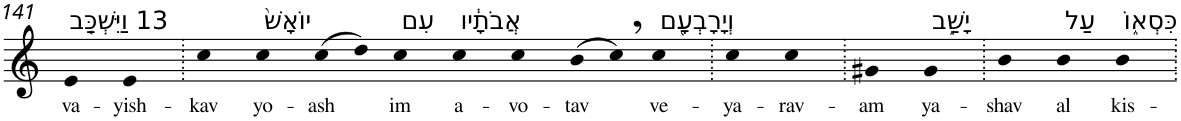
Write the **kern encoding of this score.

**kern	**text
*part1	*part1
*staff1	*staff1
*I"Piano	*
*I'Pno	*
!!LO:PB:g=z
*clefG2	*
*k[]	*
=141	=141
!LO:TX:a:t=13 וַיִּשְׁכַּ֤ב	!
!	!LO:LY:b
4e	va-
!	!LO:LY:b
4e	-yish-
=142.	=142.
!	!LO:LY:b
4cc	-kav
!LO:TX:a:t=יוֹאָשׁ֙	!
!	!LO:LY:b
4cc	yo-
!	!LO:LY:b
(>8cc	-ash
8dd)	.
!LO:TX:a:t=עִם	!
!	!LO:LY:b
4cc	im
!LO:TX:a:t=אֲבֹתָ֔יו	!
!	!LO:LY:b
4cc	a-
!	!LO:LY:b
4cc	-vo-
!	!LO:LY:b
(>8b	-tav
8cc,)	.
!LO:TX:a:t=וְיָרָבְעָ֖ם	!
!	!LO:LY:b
4cc	ve-
=143.	=143.
!	!LO:LY:b
4cc	-ya-
!	!LO:LY:b
4cc	-rav-
=144.	=144.
!	!LO:LY:b
4g#X	-am
!LO:TX:a:t=יָשַׁ֣ב	!
!	!LO:LY:b
4g#	ya-
=145.	=145.
!	!LO:LY:b
4b	-shav
!LO:TX:a:t=עַל	!
!	!LO:LY:b
4b	al
!LO:TX:a:t=כִּסְא֑וֹ	!
!	!LO:LY:b
4b	kis-
=.	=.
*-	*-
